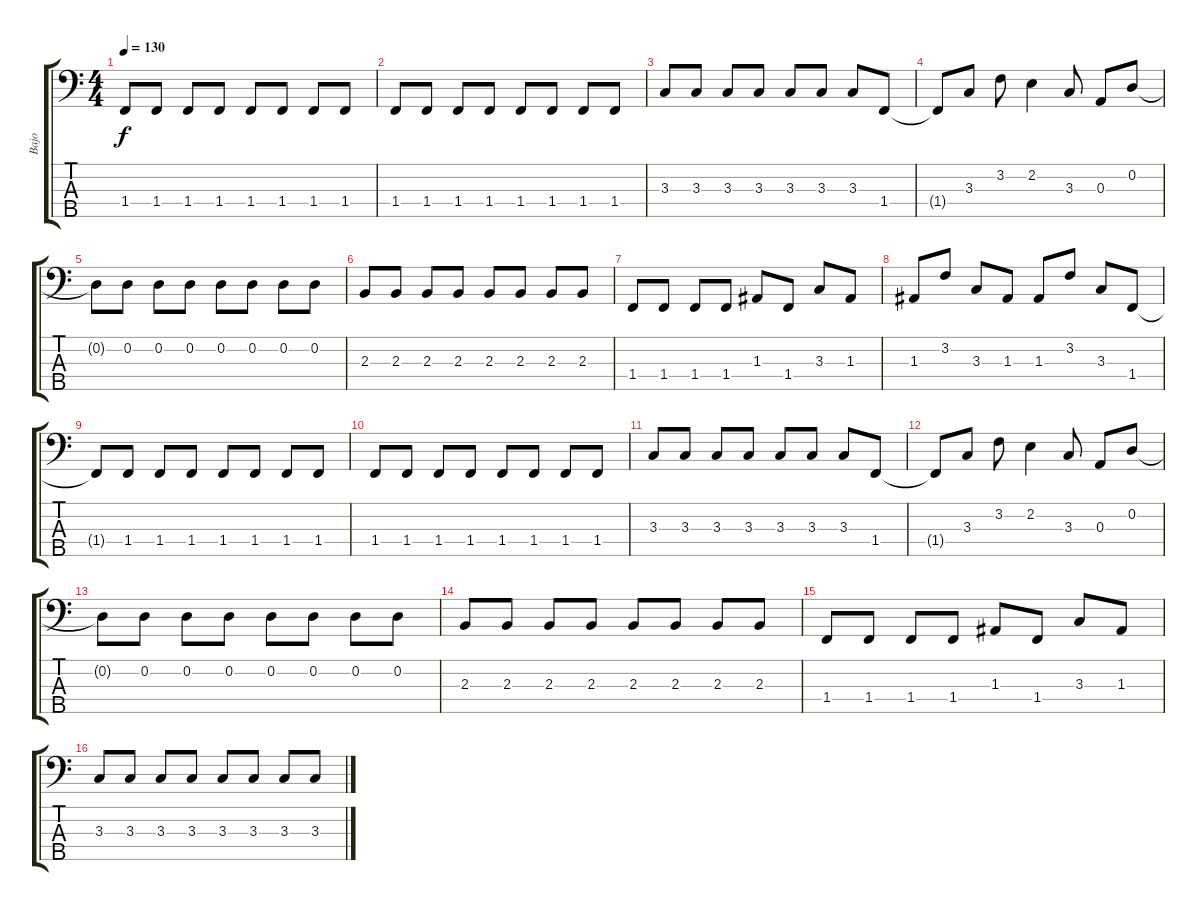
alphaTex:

\track ("Bajo" "Bajo") {instrument electricbassfinger}
\staff {score tabs}
\tuning (G2 D2 A1 E1 B0) {hide}
\ts (4 4)
\tempo 130
\clef f4
\ks c
1.4.8{dy f} 1.4.8 1.4.8 1.4.8 1.4.8 1.4.8 1.4.8 1.4.8 |
1.4.8 1.4.8 1.4.8 1.4.8 1.4.8 1.4.8 1.4.8 1.4.8 |
3.3.8 3.3.8 3.3.8 3.3.8 3.3.8 3.3.8 3.3.8 1.4.8 |
1.4{t}.8 3.3.8 3.2.8 2.2.4 3.3.8 0.3.8 0.2.8 |
0.2{t}.8 0.2.8 0.2.8 0.2.8 0.2.8 0.2.8 0.2.8 0.2.8 |
2.3.8 2.3.8 2.3.8 2.3.8 2.3.8 2.3.8 2.3.8 2.3.8 |
1.4.8 1.4.8 1.4.8 1.4.8 1.3.8 1.4.8 3.3.8 1.3.8 |
1.3.8 3.2.8 3.3.8 1.3.8 1.3.8 3.2.8 3.3.8 1.4.8 |
1.4{t}.8 1.4.8 1.4.8 1.4.8 1.4.8 1.4.8 1.4.8 1.4.8 |
1.4.8 1.4.8 1.4.8 1.4.8 1.4.8 1.4.8 1.4.8 1.4.8 |
3.3.8 3.3.8 3.3.8 3.3.8 3.3.8 3.3.8 3.3.8 1.4.8 |
1.4{t}.8 3.3.8 3.2.8 2.2.4 3.3.8 0.3.8 0.2.8 |
0.2{t}.8 0.2.8 0.2.8 0.2.8 0.2.8 0.2.8 0.2.8 0.2.8 |
2.3.8 2.3.8 2.3.8 2.3.8 2.3.8 2.3.8 2.3.8 2.3.8 |
1.4.8 1.4.8 1.4.8 1.4.8 1.3.8 1.4.8 3.3.8 1.3.8 |
3.3.8 3.3.8 3.3.8 3.3.8 3.3.8 3.3.8 3.3.8 3.3.8
